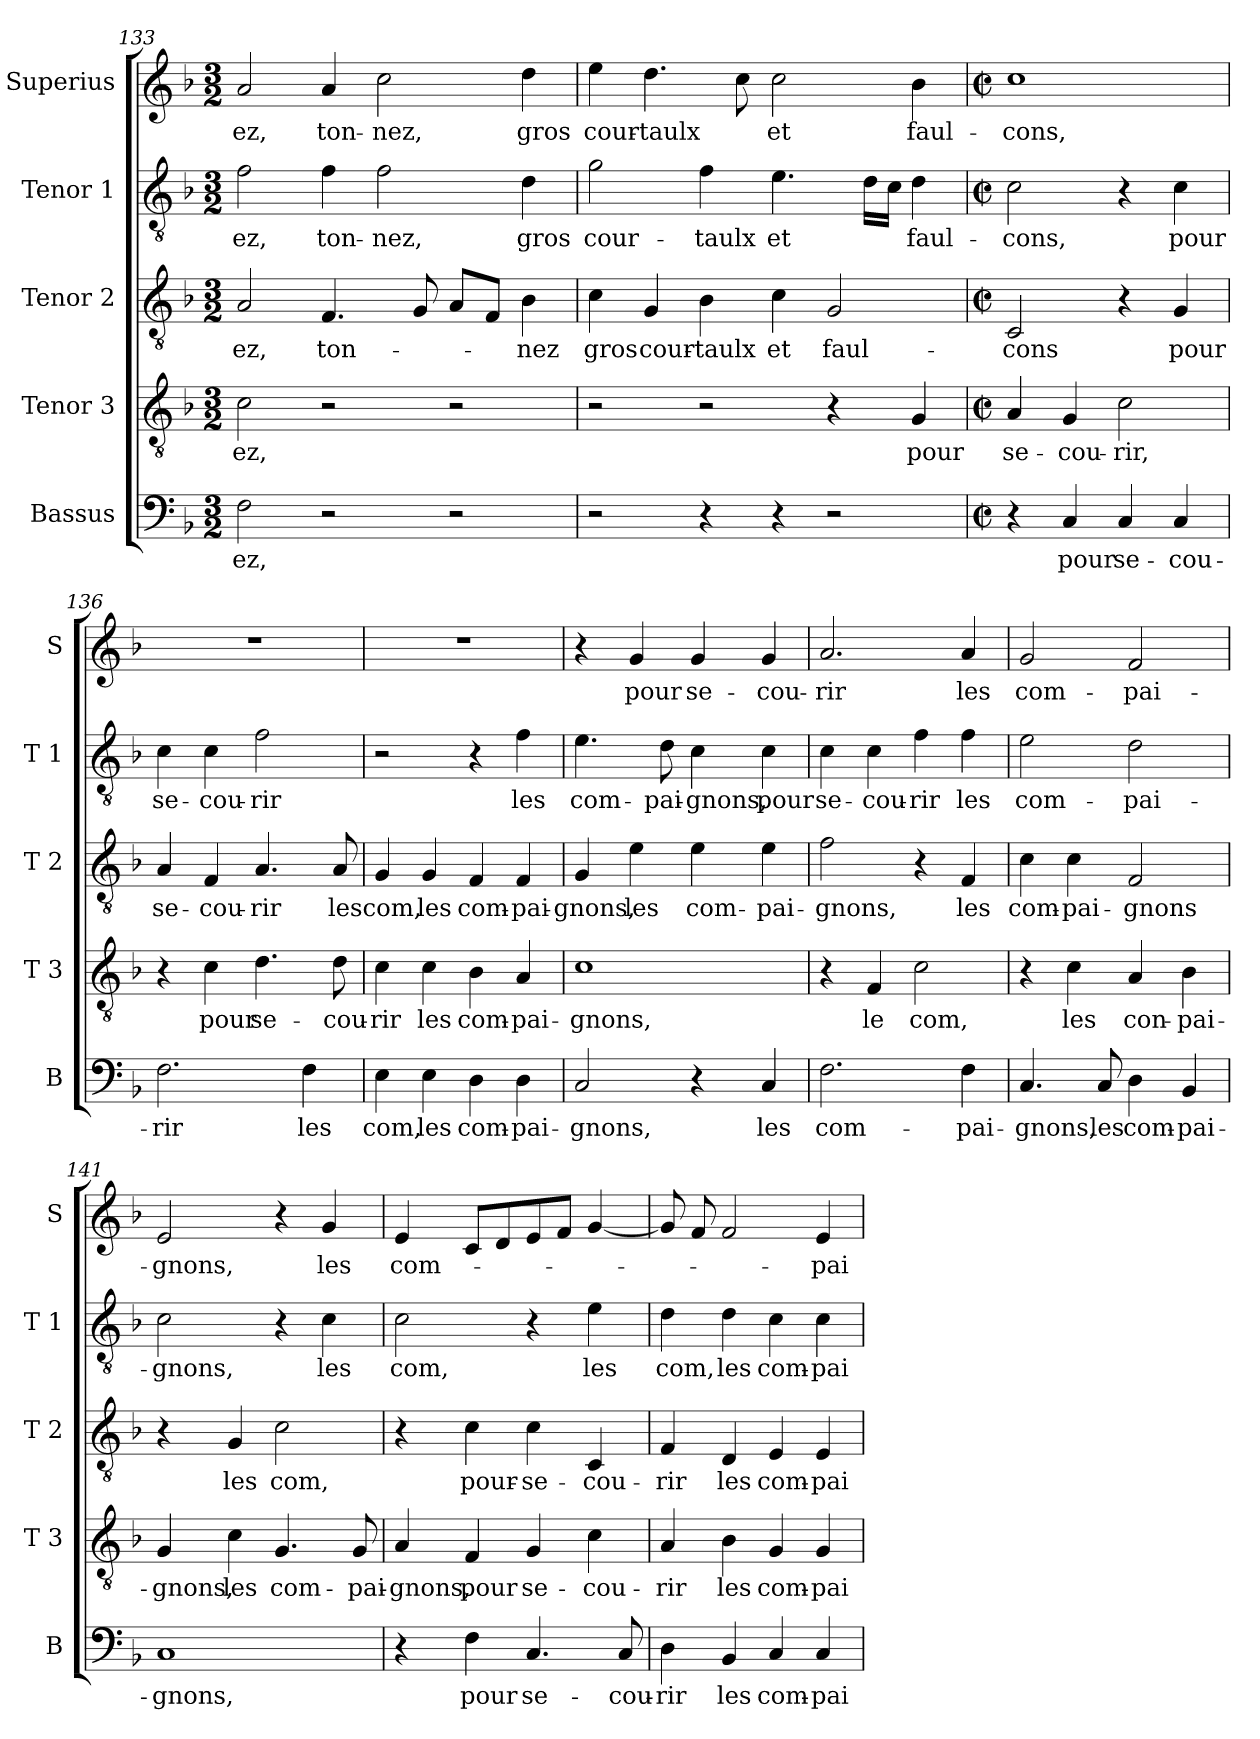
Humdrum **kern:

**kern	**text	**kern	**text	**kern	**text	**kern	**text	**kern	**text
*part5	*part5	*part4	*part4	*part3	*part3	*part2	*part2	*part1	*part1
*staff5	*staff5	*staff4	*staff4	*staff3	*staff3	*staff2	*staff2	*staff1	*staff1
*I"Bassus	*	*I"Tenor 3	*	*I"Tenor 2	*	*I"Tenor 1	*	*I"Superius	*
*I'B	*	*I'T 3	*	*I'T 2	*	*I'T 1	*	*I'S	*
!!LO:LB:g=z
*clefF4	*	*clefGv2	*	*clefGv2	*	*clefGv2	*	*clefG2	*
*k[b-]	*	*k[b-]	*	*k[b-]	*	*k[b-]	*	*k[b-]	*
*F:	*	*F:	*	*F:	*	*F:	*	*F:	*
*M3/2	*	*M3/2	*	*M3/2	*	*M3/2	*	*M3/2	*
=133	=133	=133	=133	=133	=133	=133	=133	=133	=133
2F\	-ez,	2c\	-ez,	2A/	-ez,	2f\	-ez,	2a/	-ez,
2r	.	2r	.	4.F/	ton-	4f\	ton-	4a/	ton-
.	.	.	.	.	.	2f\	-nez,	2cc\	-nez,
.	.	.	.	8G/	.	.	.	.	.
2r	.	2r	.	8A/L	.	.	.	.	.
.	.	.	.	8F/J	.	.	.	.	.
.	.	.	.	4B-\	-nez	4d\	gros	4dd\	gros
=134	=134	=134	=134	=134	=134	=134	=134	=134	=134
2r	.	2r	.	4c\	gros	2g\	cour-	4ee\	cour-
.	.	.	.	4G/	cour-	.	.	4.dd\	-taulx
4r	.	2r	.	4B-\	-taulx	4f\	-taulx	.	.
.	.	.	.	.	.	.	.	8cc\	.
4r	.	.	.	4c\	et	4.e\	et	2cc\	et
2r	.	4r	.	2G/	faul-	.	.	.	.
.	.	.	.	.	.	16d\LL	.	.	.
.	.	.	.	.	.	16c\JJ	.	.	.
.	.	4G/	pour	.	.	4d\	faul-	4b-\	faul-
=135	=135	=135	=135	=135	=135	=135	=135	=135	=135
*M2/2	*	*M2/2	*	*M2/2	*	*M2/2	*	*M2/2	*
*met(c|)	*	*met(c|)	*	*met(c|)	*	*met(c|)	*	*met(c|)	*
4r	.	4A/	se-	2C/	-cons	2c\	-cons,	1cc	-cons,
4C/	pour	4G/	-cou-	.	.	.	.	.	.
4C/	se-	2c\	-rir,	4r	.	4r	.	.	.
4C/	-cou-	.	.	4G/	pour	4c\	pour	.	.
=136	=136	=136	=136	=136	=136	=136	=136	=136	=136
2.F\	-rir	4r	.	4A/	se-	4c\	se-	1r	.
.	.	4c\	pour	4F/	-cou-	4c\	-cou-	.	.
.	.	4.d\	se-	4.A/	-rir	2f\	-rir	.	.
4F\	les	.	.	.	.	.	.	.	.
.	.	8d\	-cou-	8A/	les	.	.	.	.
!!LO:PB:g=z
=137	=137	=137	=137	=137	=137	=137	=137	=137	=137
4E\	com,	4c\	-rir	4G/	com,	2r	.	1r	.
4E\	les	4c\	les	4G/	les	.	.	.	.
4D\	com-	4B-\	com-	4F/	com-	4r	.	.	.
4D\	-pai-	4A/	-pai-	4F/	-pai-	4f\	les	.	.
=138	=138	=138	=138	=138	=138	=138	=138	=138	=138
2C/	-gnons,	1c	-gnons,	4G/	-gnons,	4.e\	com-	4r	.
.	.	.	.	4e\	les	.	.	4g/	pour
.	.	.	.	.	.	8d\	-pai-	.	.
4r	.	.	.	4e\	com-	4c\	-gnons,	4g/	se-
4C/	les	.	.	4e\	-pai-	4c\	pour	4g/	-cou-
=139	=139	=139	=139	=139	=139	=139	=139	=139	=139
2.F\	com-	4r	.	2f\	-gnons,	4c\	se-	2.a/	-rir
.	.	4F/	le	.	.	4c\	-cou-	.	.
.	.	2c\	com,	4r	.	4f\	-rir	.	.
4F\	-pai-	.	.	4F/	les	4f\	les	4a/	les
=140	=140	=140	=140	=140	=140	=140	=140	=140	=140
4.C/	-gnons,	4r	.	4c\	com-	2e\	com-	2g/	com-
.	.	4c\	les	4c\	-pai-	.	.	.	.
8C/	les	.	.	.	.	.	.	.	.
4D\	com-	4A/	con-	2F/	-gnons	2d\	-pai-	2f/	-pai-
4BB-/	-pai-	4B-\	-pai-	.	.	.	.	.	.
!!LO:LB:g=z
=141	=141	=141	=141	=141	=141	=141	=141	=141	=141
1C	-gnons,	4G/	-gnons,	4r	.	2c\	-gnons,	2e/	-gnons,
.	.	4c\	les	4G/	les	.	.	.	.
.	.	4.G/	com-	2c\	com,	4r	.	4r	.
.	.	.	.	.	.	4c\	les	4g/	les
.	.	8G/	-pai-	.	.	.	.	.	.
=142	=142	=142	=142	=142	=142	=142	=142	=142	=142
4r	.	4A/	-gnons,	4r	.	2c\	com,	4e/	com-
4F\	pour	4F/	pour	4c\	pour-	.	.	8c/L	.
.	.	.	.	.	.	.	.	8d/	.
4.C/	se-	4G/	se-	4c\	-se-	4r	.	8e/	.
.	.	.	.	.	.	.	.	8f/J	.
.	.	4c\	-cou-	4C/	-cou-	4e\	les	[4g/	.
8C/	-cou-	.	.	.	.	.	.	.	.
=143	=143	=143	=143	=143	=143	=143	=143	=143	=143
4D\	-rir	4A/	-rir	4F/	-rir	4d\	com,	8g/]	.
.	.	.	.	.	.	.	.	8f/	.
4BB-/	les	4B-\	les	4D/	les	4d\	les	2f/	.
4C/	com-	4G/	com-	4E/	com-	4c\	com-	.	.
4C/	-pai-	4G/	-pai-	4E/	-pai-	4c\	-pai-	4e/	-pai-
=	=	=	=	=	=	=	=	=	=
*-	*-	*-	*-	*-	*-	*-	*-	*-	*-
